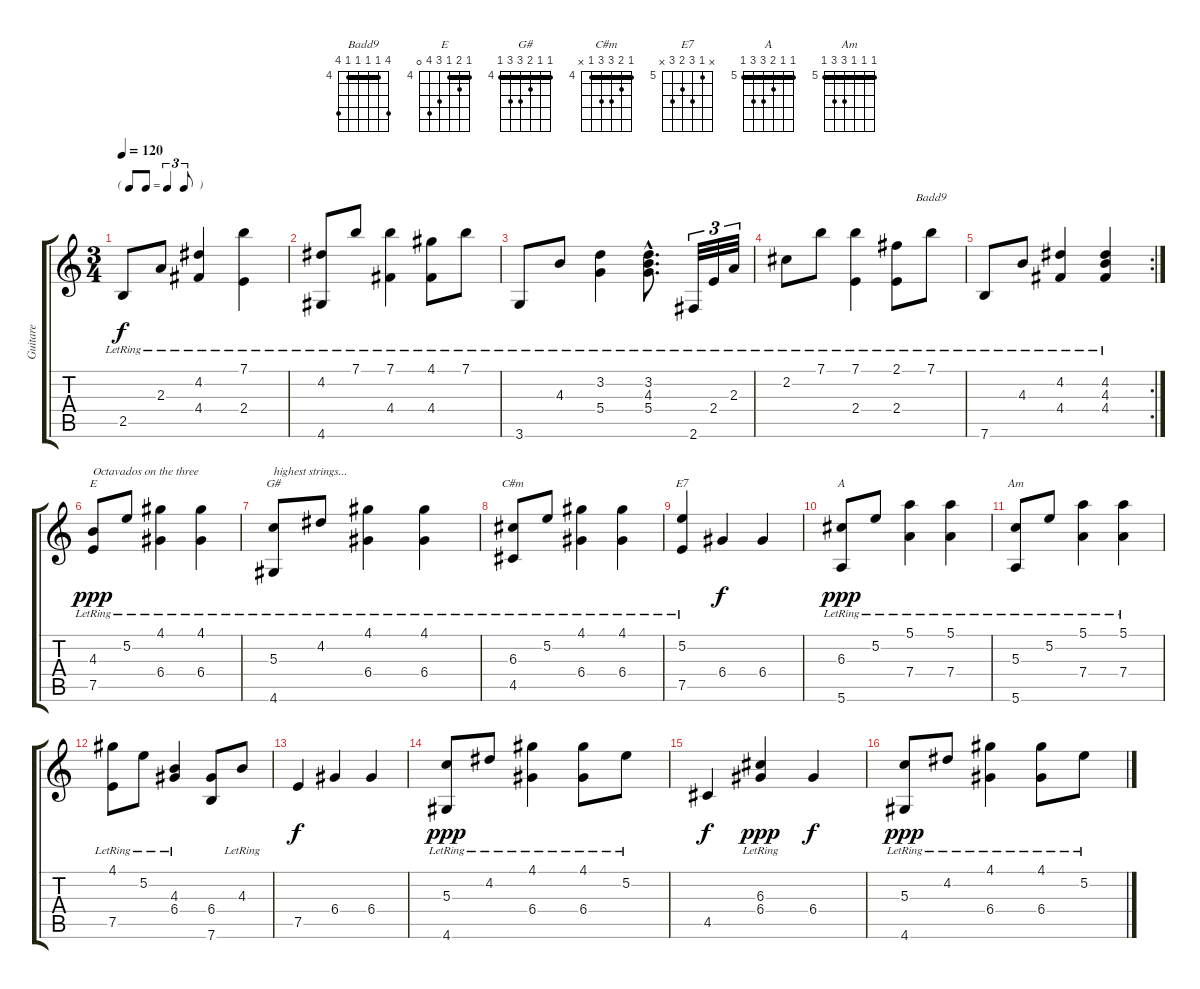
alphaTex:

\track ("Guitare" "Guitare") {instrument acousticguitarnylon}
\staff {score tabs}
\tuning (E4 B3 G3 D3 A2 E2) {hide}
\chord ("Badd9" 7 4 4 4 4 7) {firstfret 4 barre 4}
\chord ("E" 4 5 4 6 7 0) {firstfret 4 barre 4}
\chord ("G#" 4 4 5 6 6 4) {firstfret 4 barre 4}
\chord ("C#m" 4 5 6 6 4 x) {firstfret 4 barre 4}
\chord ("E7" x 5 7 6 7 x) {firstfret 5}
\chord ("A" 5 5 6 7 7 5) {firstfret 5 barre 5}
\chord ("Am" 5 5 5 7 7 5) {firstfret 5 barre 5}
\ts (3 4)
\tf triplet8th
\tempo 120
\clef g2
\ks c
2.5{lr}.8{dy f} 2.3{lr}.8 (4.2{lr} 4.4{lr}).4 (7.1{lr} 2.4{lr}).4 |
(4.2{lr} 4.6{lr}).8 7.1{lr}.8 (7.1{lr} 4.4{lr}).4 (4.1{lr} 4.4{lr}).8 7.1{lr}.8 |
3.6{lr}.8 4.3{lr}.8 (3.2{lr} 5.4{lr}).4 (3.2{hac lr} 4.3{hac lr} 5.4{hac lr}).8{d} 2.6{lr}.32{tu (3 2)} 2.4{lr}.32{tu (3 2)} 2.3{lr}.32{tu (3 2)} |
2.2{lr}.8 7.1{lr}.8 (7.1{lr} 2.4{lr}).4 (2.1{lr} 2.4{lr}).8 7.1{lr}.8{ch "Badd9"} |
\rc 2
7.6{lr}.8 4.3{lr}.8 (4.2{lr} 4.4{lr}).4 (4.2{lr} 4.3{lr} 4.4{lr}).4 |
(4.3{lr} 7.5).8{ch "E" txt "Octavados on the three " dy ppp} 5.2{lr}.8 (4.1{lr} 6.4).4 (4.1{lr} 6.4).4 |
(5.3{lr} 4.6).8{ch "G#" txt "highest strings..."} 4.2{lr}.8 (4.1{lr} 6.4).4 (4.1{lr} 6.4).4 |
(6.3{lr} 4.5).8{ch "C#m"} 5.2{lr}.8 (4.1{lr} 6.4).4 (4.1{lr} 6.4).4 |
(5.2{lr} 7.5).4{ch "E7"} 6.4.4{dy f} 6.4.4 |
(6.3{lr} 5.6).8{ch "A" dy ppp} 5.2{lr}.8 (5.1{lr} 7.4).4 (5.1{lr} 7.4).4 |
(5.3{lr} 5.6).8{ch "Am"} 5.2{lr}.8 (5.1{lr} 7.4).4 (5.1{lr} 7.4).4 |
(4.1{lr} 7.5).8 5.2{lr}.8 (4.3{lr} 6.4).4 (6.4 7.6).8 4.3{lr}.8 |
7.5.4{dy f} 6.4.4 6.4.4 |
(5.3{lr} 4.6).8{dy ppp} 4.2{lr}.8 (4.1{lr} 6.4).4 (4.1{lr} 6.4).8 5.2{lr}.8 |
4.5.4{dy f} (6.3{lr} 6.4).4{dy ppp} 6.4.4{dy f} |
(5.3{lr} 4.6).8{dy ppp} 4.2{lr}.8 (4.1{lr} 6.4).4 (4.1{lr} 6.4).8 5.2{lr}.8
